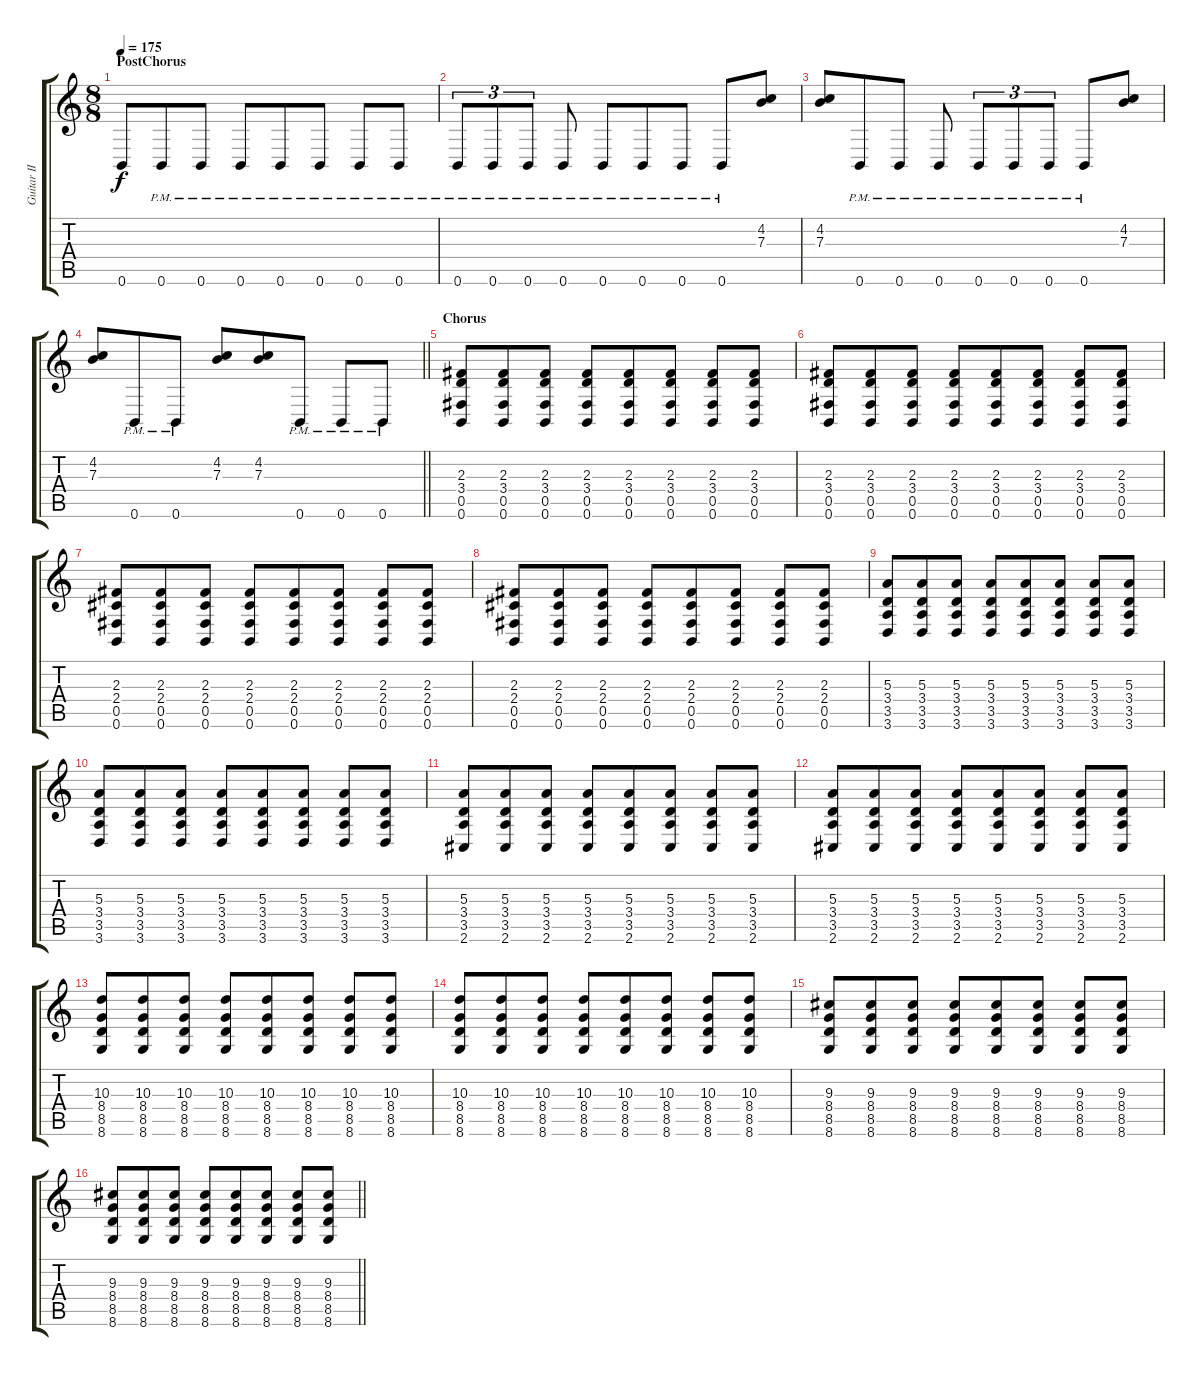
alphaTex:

\track ("Guitar II" "Guitar II") {instrument distortionguitar}
\staff {score tabs}
\tuning (Db4 Ab3 E3 B2 Gb2 B1) {hide}
\ts (8 8)
\section ("" "PostChorus")
\tempo 175
\clef g2
\ks c
0.6.8{dy f} 0.6{pm}.8 0.6{pm}.8 0.6{pm}.8 0.6{pm}.8 0.6{pm}.8 0.6{pm}.8 0.6{pm}.8 |
0.6{pm}.8{tu (3 2)} 0.6{pm}.8{tu (3 2)} 0.6{pm}.8{tu (3 2)} 0.6{pm}.8 0.6{pm}.8 0.6{pm}.8 0.6{pm}.8 0.6{pm}.8 (4.2 7.3).8 |
(4.2 7.3).8 0.6{pm}.8 0.6{pm}.8 0.6{pm}.8 0.6{pm}.8{tu (3 2)} 0.6{pm}.8{tu (3 2)} 0.6{pm}.8{tu (3 2)} 0.6{pm}.8 (4.2 7.3).8 |
\barLineRight lightlight
(4.2 7.3).8 0.6{pm}.8 0.6{pm}.8 (4.2 7.3).8 (4.2 7.3).8 0.6{pm}.8 0.6{pm}.8 0.6{pm}.8 |
\section ("" "Chorus")
(2.3 3.4 0.5 0.6).8 (2.3 3.4 0.5 0.6).8 (2.3 3.4 0.5 0.6).8 (2.3 3.4 0.5 0.6).8 (2.3 3.4 0.5 0.6).8 (2.3 3.4 0.5 0.6).8 (2.3 3.4 0.5 0.6).8 (2.3 3.4 0.5 0.6).8 |
(2.3 3.4 0.5 0.6).8 (2.3 3.4 0.5 0.6).8 (2.3 3.4 0.5 0.6).8 (2.3 3.4 0.5 0.6).8 (2.3 3.4 0.5 0.6).8 (2.3 3.4 0.5 0.6).8 (2.3 3.4 0.5 0.6).8 (2.3 3.4 0.5 0.6).8 |
(2.3 2.4 0.5 0.6).8 (2.3 2.4 0.5 0.6).8 (2.3 2.4 0.5 0.6).8 (2.3 2.4 0.5 0.6).8 (2.3 2.4 0.5 0.6).8 (2.3 2.4 0.5 0.6).8 (2.3 2.4 0.5 0.6).8 (2.3 2.4 0.5 0.6).8 |
(2.3 2.4 0.5 0.6).8 (2.3 2.4 0.5 0.6).8 (2.3 2.4 0.5 0.6).8 (2.3 2.4 0.5 0.6).8 (2.3 2.4 0.5 0.6).8 (2.3 2.4 0.5 0.6).8 (2.3 2.4 0.5 0.6).8 (2.3 2.4 0.5 0.6).8 |
(5.3 3.4 3.5 3.6).8 (5.3 3.4 3.5 3.6).8 (5.3 3.4 3.5 3.6).8 (5.3 3.4 3.5 3.6).8 (5.3 3.4 3.5 3.6).8 (5.3 3.4 3.5 3.6).8 (5.3 3.4 3.5 3.6).8 (5.3 3.4 3.5 3.6).8 |
(5.3 3.4 3.5 3.6).8 (5.3 3.4 3.5 3.6).8 (5.3 3.4 3.5 3.6).8 (5.3 3.4 3.5 3.6).8 (5.3 3.4 3.5 3.6).8 (5.3 3.4 3.5 3.6).8 (5.3 3.4 3.5 3.6).8 (5.3 3.4 3.5 3.6).8 |
(5.3 3.4 3.5 2.6).8 (5.3 3.4 3.5 2.6).8 (5.3 3.4 3.5 2.6).8 (5.3 3.4 3.5 2.6).8 (5.3 3.4 3.5 2.6).8 (5.3 3.4 3.5 2.6).8 (5.3 3.4 3.5 2.6).8 (5.3 3.4 3.5 2.6).8 |
(5.3 3.4 3.5 2.6).8 (5.3 3.4 3.5 2.6).8 (5.3 3.4 3.5 2.6).8 (5.3 3.4 3.5 2.6).8 (5.3 3.4 3.5 2.6).8 (5.3 3.4 3.5 2.6).8 (5.3 3.4 3.5 2.6).8 (5.3 3.4 3.5 2.6).8 |
(10.3 8.4 8.5 8.6).8 (10.3 8.4 8.5 8.6).8 (10.3 8.4 8.5 8.6).8 (10.3 8.4 8.5 8.6).8 (10.3 8.4 8.5 8.6).8 (10.3 8.4 8.5 8.6).8 (10.3 8.4 8.5 8.6).8 (10.3 8.4 8.5 8.6).8 |
(10.3 8.4 8.5 8.6).8 (10.3 8.4 8.5 8.6).8 (10.3 8.4 8.5 8.6).8 (10.3 8.4 8.5 8.6).8 (10.3 8.4 8.5 8.6).8 (10.3 8.4 8.5 8.6).8 (10.3 8.4 8.5 8.6).8 (10.3 8.4 8.5 8.6).8 |
(9.3 8.4 8.5 8.6).8 (9.3 8.4 8.5 8.6).8 (9.3 8.4 8.5 8.6).8 (9.3 8.4 8.5 8.6).8 (9.3 8.4 8.5 8.6).8 (9.3 8.4 8.5 8.6).8 (9.3 8.4 8.5 8.6).8 (9.3 8.4 8.5 8.6).8 |
\barLineRight lightlight
(9.3 8.4 8.5 8.6).8 (9.3 8.4 8.5 8.6).8 (9.3 8.4 8.5 8.6).8 (9.3 8.4 8.5 8.6).8 (9.3 8.4 8.5 8.6).8 (9.3 8.4 8.5 8.6).8 (9.3 8.4 8.5 8.6).8 (9.3 8.4 8.5 8.6).8
